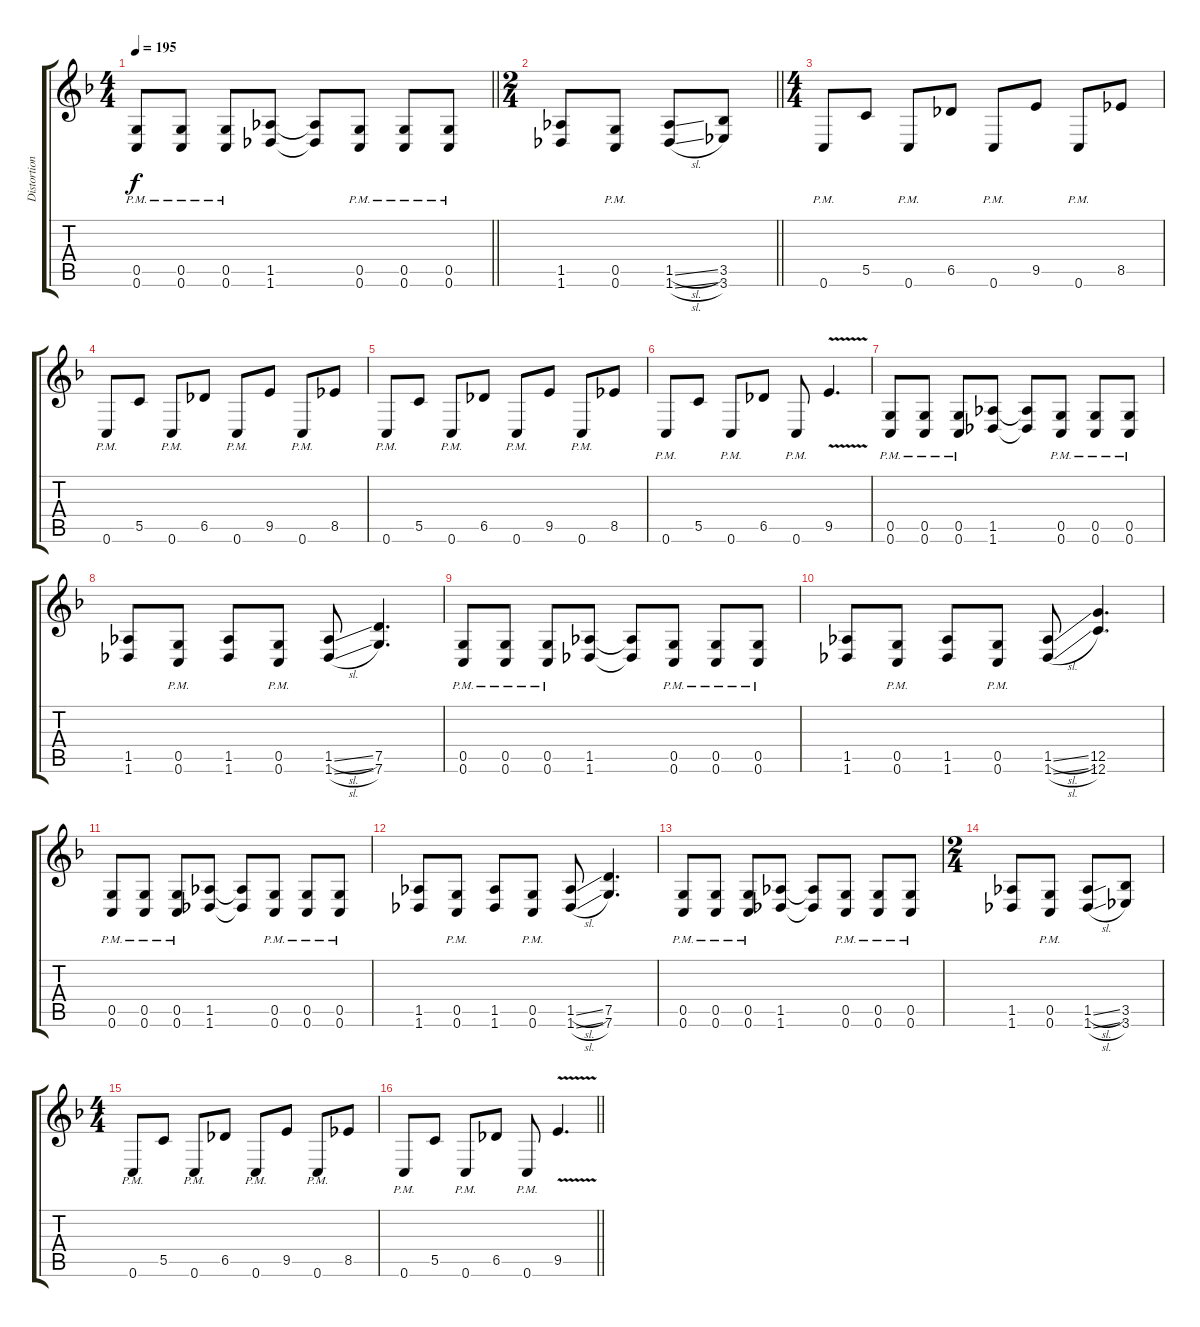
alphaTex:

\track ("Distortion" "Distortion") {instrument distortionguitar}
\staff {score tabs}
\tuning (D4 A3 F3 C3 G2 C2) {hide}
\ts (4 4)
\tempo 195
\clef g2
\barLineRight lightlight
\ks f
(0.5{pm} 0.6{pm}).8{dy f} (0.5{pm} 0.6{pm}).8 (0.5{pm} 0.6{pm}).8 (1.5 1.6).8 (1.5{t} 1.6{t}).8 (0.5{pm} 0.6{pm}).8 (0.5{pm} 0.6{pm}).8 (0.5{pm} 0.6{pm}).8 |
\ts (2 4)
\barLineRight lightlight
(1.5 1.6).8 (0.5{pm} 0.6{pm}).8 (1.5{sl} 1.6{sl}).8 (3.5 3.6).8 |
\ts (4 4)
0.6{pm}.8 5.5.8 0.6{pm}.8 6.5.8 0.6{pm}.8 9.5.8 0.6{pm}.8 8.5.8 |
0.6{pm}.8 5.5.8 0.6{pm}.8 6.5.8 0.6{pm}.8 9.5.8 0.6{pm}.8 8.5.8 |
0.6{pm}.8 5.5.8 0.6{pm}.8 6.5.8 0.6{pm}.8 9.5.8 0.6{pm}.8 8.5.8 |
0.6{pm}.8 5.5.8 0.6{pm}.8 6.5.8 0.6{pm}.8 9.5{v}.4{d} |
(0.5{pm} 0.6{pm}).8 (0.5{pm} 0.6{pm}).8 (0.5{pm} 0.6{pm}).8 (1.5 1.6).8 (1.5{t} 1.6{t}).8 (0.5{pm} 0.6{pm}).8 (0.5{pm} 0.6{pm}).8 (0.5{pm} 0.6{pm}).8 |
(1.5 1.6).8 (0.5{pm} 0.6{pm}).8 (1.5 1.6).8 (0.5{pm} 0.6{pm}).8 (1.5{sl} 1.6{sl}).8 (7.5 7.6).4{d} |
(0.5{pm} 0.6{pm}).8 (0.5{pm} 0.6{pm}).8 (0.5{pm} 0.6{pm}).8 (1.5 1.6).8 (1.5{t} 1.6{t}).8 (0.5{pm} 0.6{pm}).8 (0.5{pm} 0.6{pm}).8 (0.5{pm} 0.6{pm}).8 |
(1.5 1.6).8 (0.5{pm} 0.6{pm}).8 (1.5 1.6).8 (0.5{pm} 0.6{pm}).8 (1.5{sl} 1.6{sl}).8 (12.5 12.6).4{d} |
(0.5{pm} 0.6{pm}).8 (0.5{pm} 0.6{pm}).8 (0.5{pm} 0.6{pm}).8 (1.5 1.6).8 (1.5{t} 1.6{t}).8 (0.5{pm} 0.6{pm}).8 (0.5{pm} 0.6{pm}).8 (0.5{pm} 0.6{pm}).8 |
(1.5 1.6).8 (0.5{pm} 0.6{pm}).8 (1.5 1.6).8 (0.5{pm} 0.6{pm}).8 (1.5{sl} 1.6{sl}).8 (7.5 7.6).4{d} |
(0.5{pm} 0.6{pm}).8 (0.5{pm} 0.6{pm}).8 (0.5{pm} 0.6{pm}).8 (1.5 1.6).8 (1.5{t} 1.6{t}).8 (0.5{pm} 0.6{pm}).8 (0.5{pm} 0.6{pm}).8 (0.5{pm} 0.6{pm}).8 |
\ts (2 4)
(1.5 1.6).8 (0.5{pm} 0.6{pm}).8 (1.5{sl} 1.6{sl}).8 (3.5 3.6).8 |
\ts (4 4)
0.6{pm}.8 5.5.8 0.6{pm}.8 6.5.8 0.6{pm}.8 9.5.8 0.6{pm}.8 8.5.8 |
\barLineRight lightlight
0.6{pm}.8 5.5.8 0.6{pm}.8 6.5.8 0.6{pm}.8 9.5{v}.4{d}
